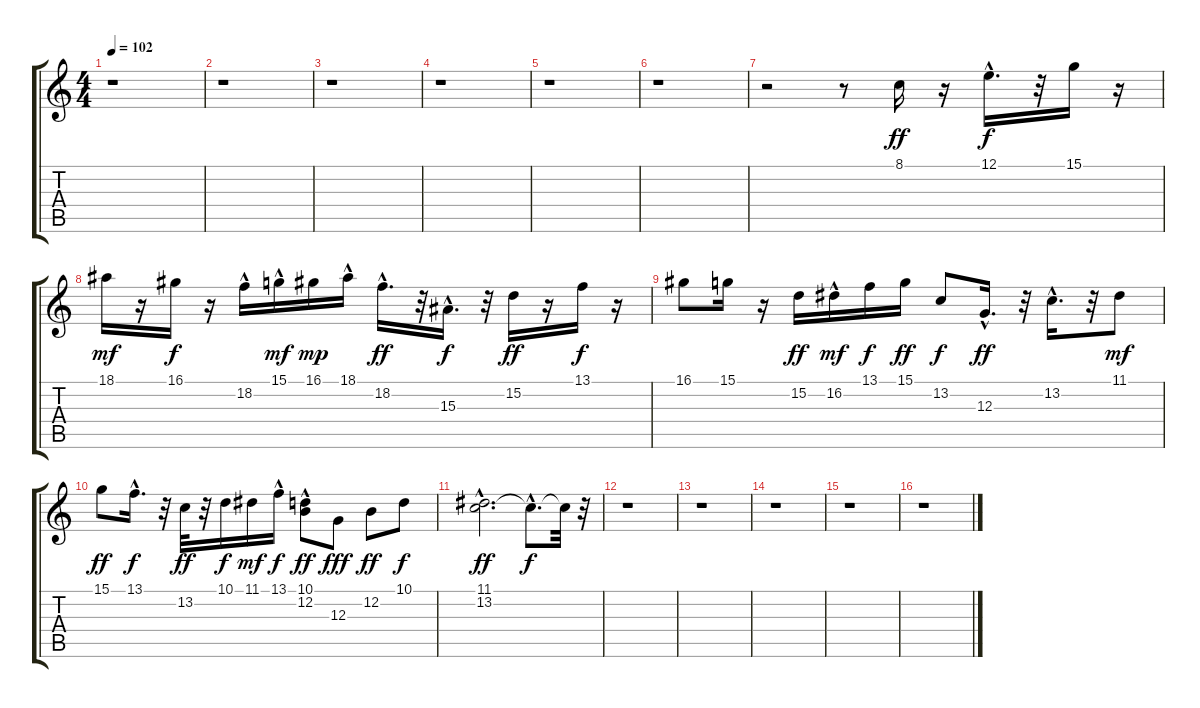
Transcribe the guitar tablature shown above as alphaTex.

\track "" {instrument electricpiano1}
\staff {score tabs}
\tuning (E4 B3 G3 D3 A2 E2) {hide}
\ts (4 4)
\tempo 102
\clef g2
\ks c
r.1{dy ff} |
r.1 |
r.1 |
r.1 |
r.1 |
r.1 |
r.2 r.8 8.1.16 r.16 12.1{hac}.16{d dy f} r.32 15.1.16 r.16 |
18.1.16{dy mf} r.16 16.1.16{dy f} r.16 18.2{hac}.16 15.1{hac}.16{dy mf} 16.1.16{dy mp} 18.1{hac}.16 18.2{hac}.16{d dy ff} r.32 15.3{hac}.16{d dy f} r.32 15.2.16{dy ff} r.16 13.1.16{dy f} r.16 |
16.1.8 15.1.16 r.16 15.2.16{dy ff} 16.2{hac}.16{dy mf} 13.1.16{dy f} 15.1.16{dy ff} 13.2.8{dy f} 12.3{hac}.16{d dy ff} r.32 13.2{hac}.16{d} r.32 11.1.8{dy mf} |
15.1.8{dy ff} 13.1{hac}.16{d dy f} r.32 13.2.32{dy ff} r.32 10.1.16{dy f} 11.1.16{dy mf} 13.1{hac}.16{dy f} (10.1{hac} 12.2).8{dy ff} 12.3.8{dy fff} 12.2.8{dy ff} 10.1.8{dy f} |
(11.1{hac} 13.2{hac}).2{d dy ff} 13.2{hac t}.8{d dy f} 13.2{t}.32 r.32 |
r.1 |
r.1 |
r.1 |
r.1 |
r.1
